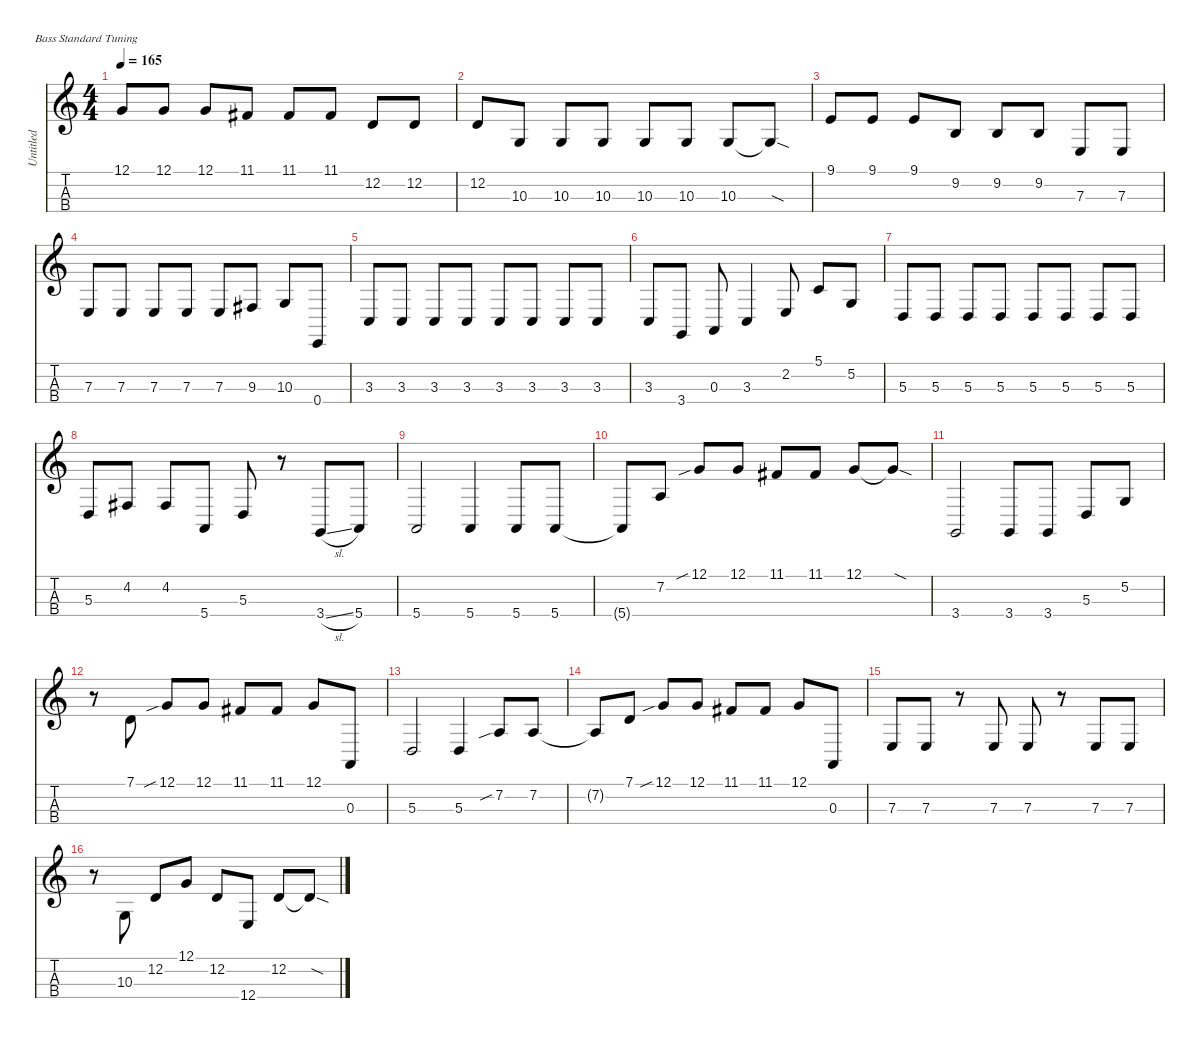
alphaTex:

\defaultSystemsLayout 4
\hideDynamics
\bracketExtendMode nobrackets
\otherSystemsTrackNameOrientation horizontal
\track ("Untitled" "Untitled") {instrument electricbassfinger}
\staff {score tabs}
\tuning (G2 D2 A1 E1)
\ts (4 4)
\tempo 165
\clef g2
\ks c
12.1.8{dy mf beam Up} 12.1.8{beam Up} 12.1.8{beam Up} 11.1{acc #}.8{beam Up} 11.1{acc #}.8{beam Up} 11.1{acc #}.8{beam Up} 12.2.8{beam Up} 12.2.8{beam Up} |
12.2.8{beam Up} 10.3.8{beam Up} 10.3.8{beam Up} 10.3.8{beam Up} 10.3.8{beam Up} 10.3.8{beam Up} 10.3.8{beam Up} 10.3{sod t}.8{beam Up} |
9.1.8{beam Up} 9.1.8{beam Up} 9.1.8{beam Up} 9.2.8{beam Up} 9.2.8{beam Up} 9.2.8{beam Up} 7.3.8{beam Up} 7.3.8{beam Up} |
7.3.8{beam Up} 7.3.8{beam Up} 7.3.8{beam Up} 7.3.8{beam Up} 7.3.8{beam Up} 9.3{acc #}.8{beam Up} 10.3.8{beam Up} 0.4.8{beam Up} |
3.3.8{beam Up} 3.3.8{beam Up} 3.3.8{beam Up} 3.3.8{beam Up} 3.3.8{beam Up} 3.3.8{beam Up} 3.3.8{beam Up} 3.3.8{beam Up} |
3.3.8{beam Up} 3.4.8{beam Up} 0.3.8{beam Up} 3.3.4{beam Up} 2.2.8{beam Up} 5.1.8{beam Up} 5.2.8{beam Up} |
5.3.8{beam Up} 5.3.8{beam Up} 5.3.8{beam Up} 5.3.8{beam Up} 5.3.8{beam Up} 5.3.8{beam Up} 5.3.8{beam Up} 5.3.8{beam Up} |
5.3.8{beam Up} 4.2{acc #}.8{beam Up} 4.2{acc #}.8{beam Up} 5.4.8{beam Up} 5.3.8{beam Up} r.8{beam Up} 3.4{sl}.8{beam Up} 5.4.8{beam Up} |
5.4.2{beam Up} 5.4.4{beam Up} 5.4.8{beam Up} 5.4.8{beam Up} |
5.4{t}.8{beam Up} 7.2.8{beam Up} 12.1{sib}.8{beam Up} 12.1.8{beam Up} 11.1{acc #}.8{beam Up} 11.1{acc #}.8{beam Up} 12.1.8{beam Up} 12.1{sod t}.8{beam Up} |
3.4.2{beam Up} 3.4.8{beam Up} 3.4.8{beam Up} 5.3.8{beam Up} 5.2.8{beam Up} |
r.8{beam Down} 7.1.8{beam Up} 12.1{sib}.8{beam Up} 12.1.8{beam Up} 11.1{acc #}.8{beam Up} 11.1{acc #}.8{beam Up} 12.1.8{beam Up} 0.3.8{beam Up} |
5.3.2{beam Up} 5.3.4{beam Up} 7.2{sib}.8{beam Up} 7.2.8{beam Up} |
7.2{t}.8{beam Up} 7.1.8{beam Up} 12.1{sib}.8{beam Up} 12.1.8{beam Up} 11.1{acc #}.8{beam Up} 11.1{acc #}.8{beam Up} 12.1.8{beam Up} 0.3.8{beam Up} |
7.3.8{beam Up} 7.3.8{beam Up} r.8{beam Up} 7.3.8{beam Up} 7.3.8{beam Up} r.8{beam Up} 7.3.8{beam Up} 7.3.8{beam Up} |
r.8{beam Down} 10.3.8{beam Up} 12.2.8{beam Up} 12.1.8{beam Up} 12.2.8{beam Up} 12.4.8{beam Up} 12.2.8{beam Up} 12.2{sod t}.8{beam Up}
